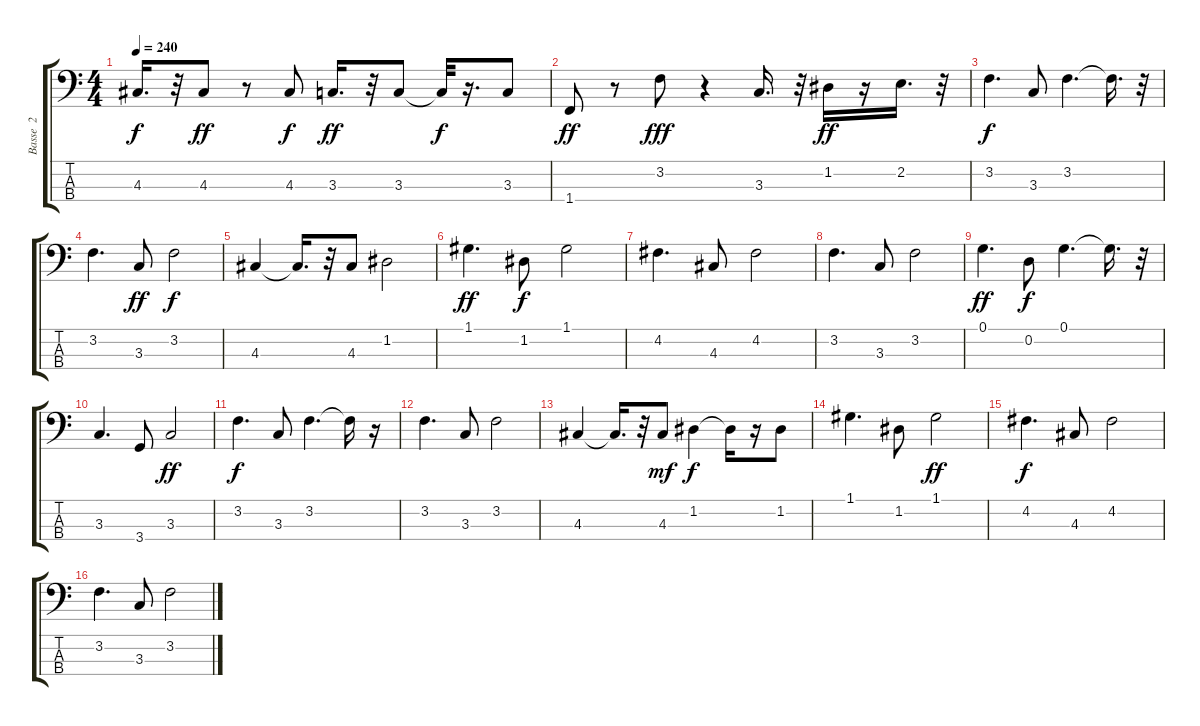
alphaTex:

\track ("Basse  2" "Basse  2") {instrument acousticbass}
\staff {score tabs}
\tuning (G2 D2 A1 E1) {hide}
\ts (4 4)
\tempo 240
\clef f4
\ks c
4.3.16{d dy f} r.32 4.3.8{dy ff} r.8 4.3.8{dy f} 3.3.16{d dy ff} r.32 3.3.8 3.3{t}.32{dy f} r.16{d} 3.3.8 |
1.4.8{dy ff} r.8 3.2.8{dy fff} r.4 3.3.16{d} r.32 1.2.16{dy ff} r.16 2.2.16{d} r.32 |
3.2.4{d dy f} 3.3.8 3.2.4{d} 3.2{t}.16{d} r.32 |
3.2.4{d} 3.3.8{dy ff} 3.2.2{dy f} |
4.3.4 4.3{t}.16{d} r.32 4.3.8 1.2.2 |
1.1.4{d dy ff} 1.2.8{dy f} 1.1.2 |
4.2.4{d} 4.3.8 4.2.2 |
3.2.4{d} 3.3.8 3.2.2 |
0.1.4{d dy ff} 0.2.8{dy f} 0.1.4{d} 0.1{t}.16{d} r.32 |
3.3.4{d} 3.4.8 3.3.2{dy ff} |
3.2.4{d dy f} 3.3.8 3.2.4{d} 3.2{t}.16 r.16 |
3.2.4{d} 3.3.8 3.2.2 |
4.3.4 4.3{t}.16{d} r.32 4.3.8{dy mf} 1.2.4{dy f} 1.2{t}.16 r.16 1.2.8 |
1.1.4{d} 1.2.8 1.1.2{dy ff} |
4.2.4{d dy f} 4.3.8 4.2.2 |
3.2.4{d} 3.3.8 3.2.2
